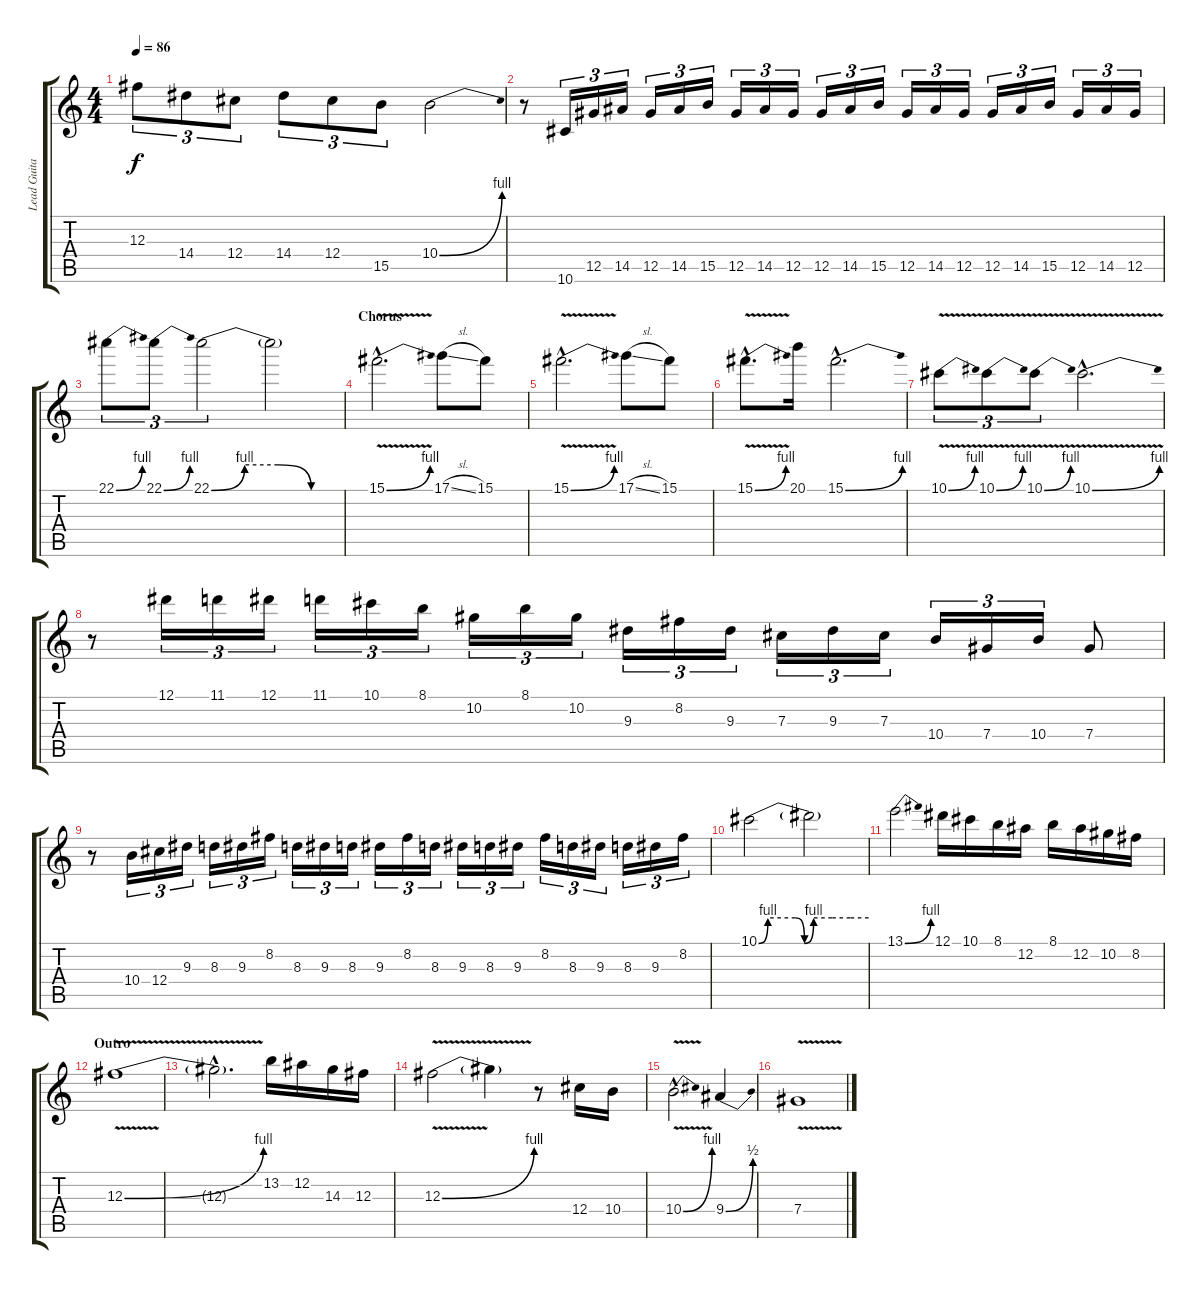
\track ("Lead Guitar" "Lead Guita") {instrument overdrivenguitar}
\staff {score tabs}
\tuning (Eb4 Bb3 Gb3 Db3 Ab2 Eb2) {hide}
\ts (4 4)
\tempo 86
\clef g2
\ks c
12.3.8{tu (3 2) dy f} 14.4.8{tu (3 2)} 12.4.8{tu (3 2)} 14.4.8{tu (3 2)} 12.4.8{tu (3 2)} 15.5.8{tu (3 2)} 10.4{be (bend 0 0 60 4)}.2 |
r.8 10.6.16{tu (3 2)} 12.5.16{tu (3 2)} 14.5.16{tu (3 2)} 12.5.16{tu (3 2)} 14.5.16{tu (3 2)} 15.5.16{tu (3 2)} 12.5.16{tu (3 2)} 14.5.16{tu (3 2)} 12.5.16{tu (3 2)} 12.5.16{tu (3 2)} 14.5.16{tu (3 2)} 15.5.16{tu (3 2)} 12.5.16{tu (3 2)} 14.5.16{tu (3 2)} 12.5.16{tu (3 2)} 12.5.16{tu (3 2)} 14.5.16{tu (3 2)} 15.5.16{tu (3 2)} 12.5.16{tu (3 2)} 14.5.16{tu (3 2)} 12.5.16{tu (3 2)} |
22.1{be (bend 0 0 60 4)}.8{tu (3 2)} 22.1{be (bend 0 0 60 4)}.8{tu (3 2)} 22.1{be (custom 0 0 15 4 30 4 45 0 60 0)}.2{tu (3 2)} 22.1{t}.2 |
\section ("" "Chorus")
15.1{be (bend 0 0 60 4) v hac}.2{d} 17.1{sl}.8 15.1.8 |
15.1{be (bend 0 0 60 4) v hac}.2{d} 17.1{sl}.8 15.1.8 |
15.1{be (bend 0 0 60 4) v hac}.8{d} 20.1.16 15.1{be (bend 0 0 60 4) hac}.2{d} |
10.1{be (bend 0 0 60 4) v}.8{tu (3 2)} 10.1{be (bend 0 0 60 4) v}.8{tu (3 2)} 10.1{be (bend 0 0 60 4) v}.8{tu (3 2)} 10.1{be (bend 0 0 60 4) v hac}.2{d} |
r.8 12.1.16{tu (3 2)} 11.1.16{tu (3 2)} 12.1.16{tu (3 2)} 11.1.16{tu (3 2)} 10.1.16{tu (3 2)} 8.1.16{tu (3 2)} 10.2.16{tu (3 2)} 8.1.16{tu (3 2)} 10.2.16{tu (3 2)} 9.3.16{tu (3 2)} 8.2.16{tu (3 2)} 9.3.16{tu (3 2)} 7.3.16{tu (3 2)} 9.3.16{tu (3 2)} 7.3.16{tu (3 2)} 10.4.16{tu (3 2)} 7.4.16{tu (3 2)} 10.4.16{tu (3 2)} 7.4.8 |
r.8 10.4.16{tu (3 2)} 12.4.16{tu (3 2)} 9.3.16{tu (3 2)} 8.3.16{tu (3 2)} 9.3.16{tu (3 2)} 8.2.16{tu (3 2)} 8.3.16{tu (3 2)} 9.3.16{tu (3 2)} 8.3.16{tu (3 2)} 9.3.16{tu (3 2)} 8.2.16{tu (3 2)} 8.3.16{tu (3 2)} 9.3.16{tu (3 2)} 8.3.16{tu (3 2)} 9.3.16{tu (3 2)} 8.2.16{tu (3 2)} 8.3.16{tu (3 2)} 9.3.16{tu (3 2)} 8.3.16{tu (3 2)} 9.3.16{tu (3 2)} 8.2.16{tu (3 2)} |
10.1{be (custom 0 0 5 4 20 4 25 0 30 4 40 4 50 4 60 4)}.2 10.1{t}.2 |
13.1{be (bend 0 0 60 4)}.2 12.1.16 10.1.16 8.1.16 12.2.16 8.1.16 12.2.16 10.2.16 8.2.16 |
\section ("" "Outro")
12.3{be (bend 0 0 60 4) v}.1 |
12.3{hac t}.2{d} 13.2.16 12.2.16 14.3.16 12.3.16 |
12.3{be (bend 0 0 60 4) v}.2 12.3{t}.4 r.8 12.4.16 10.4.16 |
10.4{be (bend 0 0 60 4) v hac}.2{d} 9.4{be (bend 0 0 60 2)}.4 |
7.4{v}.1
